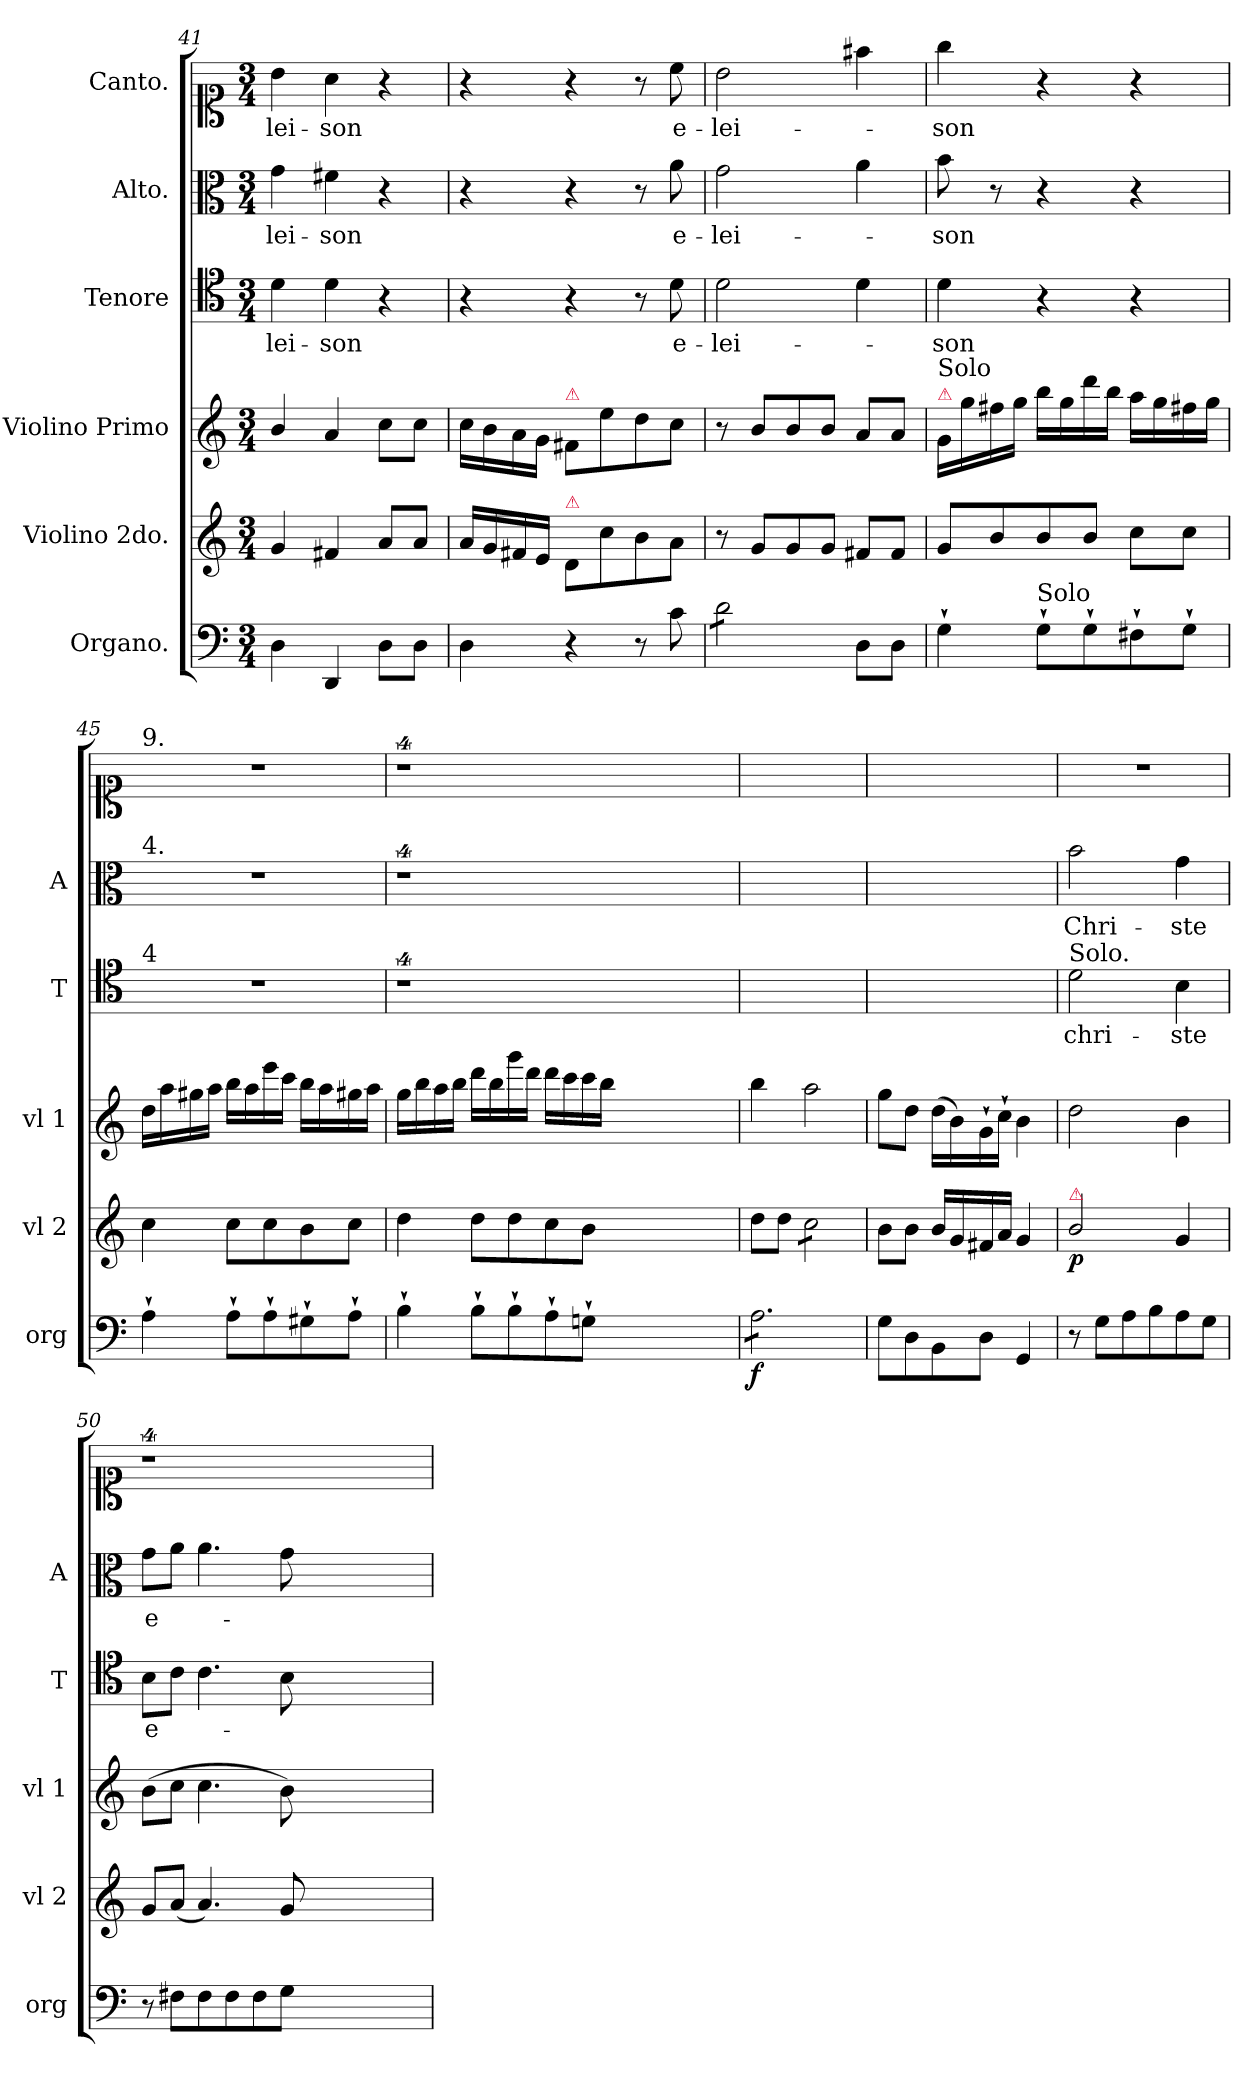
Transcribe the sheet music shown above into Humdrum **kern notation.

**kern	**dynam	**kern	**dynam	**kern	**dynam	**kern	**text	**kern	**text	**kern	**text
*part6	*part6	*part5	*part5	*part4	*part4	*part3	*part3	*part2	*part2	*part1	*part1
*staff6	*staff6	*staff5	*staff5	*staff4	*staff4	*staff3	*staff3	*staff2	*staff2	*staff1	*staff1
*I"Organo.	*	*I"Violino 2do.	*	*I"Violino Primo	*	*I"Tenore	*	*I"Alto.	*	*I"Canto.	*
*I'org	*	*I'vl 2	*	*I'vl 1	*	*I'T	*	*I'A	*	*	*
*clefF4	*	*clefG2	*	*clefG2	*	*clefC4	*	*clefC3	*	*clefC1	*
*k[]	*	*k[]	*	*k[]	*	*k[]	*	*k[]	*	*k[]	*
*C:	*	*C:	*	*C:	*	*C:	*	*C:	*	*C:	*
*M3/4	*	*M3/4	*	*M3/4	*	*M3/4	*	*M3/4	*	*M3/4	*
=41	=41	=41	=41	=41	=41	=41	=41	=41	=41	=41	=41
4D\	.	4g/	.	4b/	.	4d\	-lei-	4g\	-lei-	4b\	-lei-
4DD/	.	4f#X/	.	4a/	.	4d\	-son	4f#X\	-son	4a\	-son
8D\L	.	8a/L	.	8cc\L	.	4r	.	4r	.	4r	.
8D\J	.	8a/J	.	8cc\J	.	.	.	.	.	.	.
=42	=42	=42	=42	=42	=42	=42	=42	=42	=42	=42	=42
4D\	.	16a/LL	.	16cc\LL	.	4r	.	4r	.	4r	.
.	.	16g/	.	16b\	.	.	.	.	.	.	.
.	.	16f#X/	.	16a\	.	.	.	.	.	.	.
.	.	16e/JJ	.	16g\JJ	.	.	.	.	.	.	.
!	!	!	!	!LO:TX:a:color=crimson:t=⚠	!	!	!	!	!	!	!
!	!	!LO:TX:a:color=crimson:t=⚠	!	!	!	!	!	!	!	!	!
4r	.	8d/L	.	8f#X/L	.	4r	.	4r	.	4r	.
.	.	8cc\	.	8ee\	.	.	.	.	.	.	.
8r	.	8b\	.	8dd\	.	8r	.	8r	.	8r	.
8c\	.	8a\J	.	8cc\J	.	8d\	e-	8a\	e-	8cc\	e-
=43	=43	=43	=43	=43	=43	=43	=43	=43	=43	=43	=43
*tremolo	*	*	*	*	*	*	*	*	*	*	*
8d\L	.	8r	.	8r	.	2d\	-lei-	2g\	-lei-	2b\	-lei-
8d\	.	8g/L	.	8b/L	.	.	.	.	.	.	.
8d\	.	8g/	.	8b/	.	.	.	.	.	.	.
8d\J	.	8g/J	.	8b/J	.	.	.	.	.	.	.
*Xtremolo	*	*	*	*	*	*	*	*	*	*	*
8D\L	.	8f#X/L	.	8a/L	.	4d\	.	4a\	.	4ff#X\	.
8D\J	.	8f#/J	.	8a/J	.	.	.	.	.	.	.
=44	=44	=44	=44	=44	=44	=44	=44	=44	=44	=44	=44
!	!	!	!	!LO:TX:a:color=crimson:t=⚠	!	!	!	!	!	!	!
!	!	!	!	!LO:TX:a:t=Solo	!	!	!	!	!	!	!
4G`\	.	8g/L	.	16g/LL	.	4d\	-son	8b\	-son	4gg\	-son
.	.	.	.	16gg\	.	.	.	.	.	.	.
.	.	8b/	.	16ff#X\	.	.	.	8r	.	.	.
.	.	.	.	16gg\JJ	.	.	.	.	.	.	.
!LO:TX:a:t=Solo	!	!	!	!	!	!	!	!	!	!	!
8G`\L	.	8b/	.	16bb\LL	.	4r	.	4r	.	4r	.
.	.	.	.	16gg\	.	.	.	.	.	.	.
8G`\	.	8b/J	.	16ddd\	.	.	.	.	.	.	.
.	.	.	.	16bb\JJ	.	.	.	.	.	.	.
8F#X`\	.	8cc\L	.	16aa\LL	.	4r	.	4r	.	4r	.
.	.	.	.	16gg\	.	.	.	.	.	.	.
8G`\J	.	8cc\J	.	16ff#X\	.	.	.	.	.	.	.
.	.	.	.	16gg\JJ	.	.	.	.	.	.	.
=45	=45	=45	=45	=45	=45	=45	=45	=45	=45	=45	=45
!	!	!	!	!	!	!	!	!	!	!LO:TX:a:t=9.	!
!	!	!	!	!	!	!	!	!LO:TX:a:t=4.	!	!	!
!	!	!	!	!	!	!LO:TX:a:t=4	!	!	!	!	!
4A`\	.	4cc\	.	16dd\LL	.	2.r	.	2.r	.	2.r	.
.	.	.	.	16aa\	.	.	.	.	.	.	.
.	.	.	.	16gg#X\	.	.	.	.	.	.	.
.	.	.	.	16aa\JJ	.	.	.	.	.	.	.
8A`\L	.	8cc\L	.	16bb\LL	.	.	.	.	.	.	.
.	.	.	.	16aa\	.	.	.	.	.	.	.
8A`\	.	8cc\	.	16eee\	.	.	.	.	.	.	.
.	.	.	.	16ccc\JJ	.	.	.	.	.	.	.
8G#X`\	.	8b\	.	16bb\LL	.	.	.	.	.	.	.
.	.	.	.	16aa\	.	.	.	.	.	.	.
8A`\J	.	8cc\J	.	16gg#X\	.	.	.	.	.	.	.
.	.	.	.	16aa\JJ	.	.	.	.	.	.	.
=46	=46	=46	=46	=46	=46	=46	=46	=46	=46	=46	=46
4B`\	.	4dd\	.	16gg\LL	.	4%9r	.	4%9r	.	4%9r	.
.	.	.	.	16bb\	.	.	.	.	.	.	.
.	.	.	.	16aa\	.	.	.	.	.	.	.
.	.	.	.	16bb\JJ	.	.	.	.	.	.	.
8B`\L	.	8dd\L	.	16ddd\LL	.	.	.	.	.	.	.
.	.	.	.	16bb\	.	.	.	.	.	.	.
8B`\	.	8dd\	.	16ggg\	.	.	.	.	.	.	.
.	.	.	.	16ddd\JJ	.	.	.	.	.	.	.
8A`\	.	8cc\	.	16ddd\LL	.	.	.	.	.	.	.
.	.	.	.	16ccc\	.	.	.	.	.	.	.
8Gn`\J	.	8b\J	.	16ccc\	.	.	.	.	.	.	.
.	.	.	.	16bb\JJ	.	.	.	.	.	.	.
1.ryy	.	1.ryy	.	1.ryy	.	.	.	.	.	.	.
=47	=47	=47	=47	=47	=47	=47	=47	=47	=47	=47	=47
*tremolo	*	*	*	*	*	*	*	*	*	*	*
8A\L	f	8dd\L	.	4bb\	.	2.ryy	.	2.ryy	.	2.ryy	.
8A\	.	8dd\J	.	.	.	.	.	.	.	.	.
*	*	*tremolo	*	*	*	*	*	*	*	*	*
8A\	.	8cc\L	.	2aa\	.	.	.	.	.	.	.
8A\	.	8cc\	.	.	.	.	.	.	.	.	.
8A\	.	8cc\	.	.	.	.	.	.	.	.	.
8A\J	.	8cc\J	.	.	.	.	.	.	.	.	.
*	*	*Xtremolo	*	*	*	*	*	*	*	*	*
*Xtremolo	*	*	*	*	*	*	*	*	*	*	*
=48	=48	=48	=48	=48	=48	=48	=48	=48	=48	=48	=48
8G\L	.	8b\L	.	8gg\L	.	2.ryy	.	2.ryy	.	2.ryy	.
8D\	.	8b\J	.	8dd\J	.	.	.	.	.	.	.
8BB\	.	16b/LL	.	(16dd\LL	.	.	.	.	.	.	.
.	.	16g/	.	16b\)	.	.	.	.	.	.	.
8D\J	.	16f#X/	.	16g`\	.	.	.	.	.	.	.
.	.	16a/JJ	.	16cc`\JJ	.	.	.	.	.	.	.
4GG/	.	4g/	.	4b\	.	.	.	.	.	.	.
=49	=49	=49	=49	=49	=49	=49	=49	=49	=49	=49	=49
!	!	!	!	!	!	!LO:TX:a:t=Solo.	!	!	!	!	!
!	!	!LO:TX:a:color=crimson:t=⚠	!	!	!	!	!	!	!	!	!
!	!	!	!LO:DY:b	!	!	!	!	!	!	!	!
8r	.	2b/	p.	2dd\	Piano	2d\	chri-	2b\	Chri-	2.r	.
8G\L	.	.	.	.	.	.	.	.	.	.	.
8A\	.	.	.	.	.	.	.	.	.	.	.
8B\	.	.	.	.	.	.	.	.	.	.	.
8A\	.	4g/	.	4b\	.	4B\	-ste	4g\	-ste	.	.
8G\J	.	.	.	.	.	.	.	.	.	.	.
=50	=50	=50	=50	=50	=50	=50	=50	=50	=50	=50	=50
8r	.	8g/L	.	(8b\L	.	8B\L	e-	8g\L	e-	4%9r	.
8F#X\L	.	(8a/J	.	8cc\J	.	8c\J	.	8a\J	.	.	.
8F#\	.	4.a/)	.	4.cc\	.	4.c\	.	4.a\	.	.	.
8F#\	.	.	.	.	.	.	.	.	.	.	.
8F#\	.	.	.	.	.	.	.	.	.	.	.
8G\J	.	8g/	.	8b\)	.	8B\	.	8g\	.	.	.
1.ryy	.	1.ryy	.	1.ryy	.	1.ryy	.	1.ryy	.	.	.
=	=	=	=	=	=	=	=	=	=	=	=
*-	*-	*-	*-	*-	*-	*-	*-	*-	*-	*-	*-
